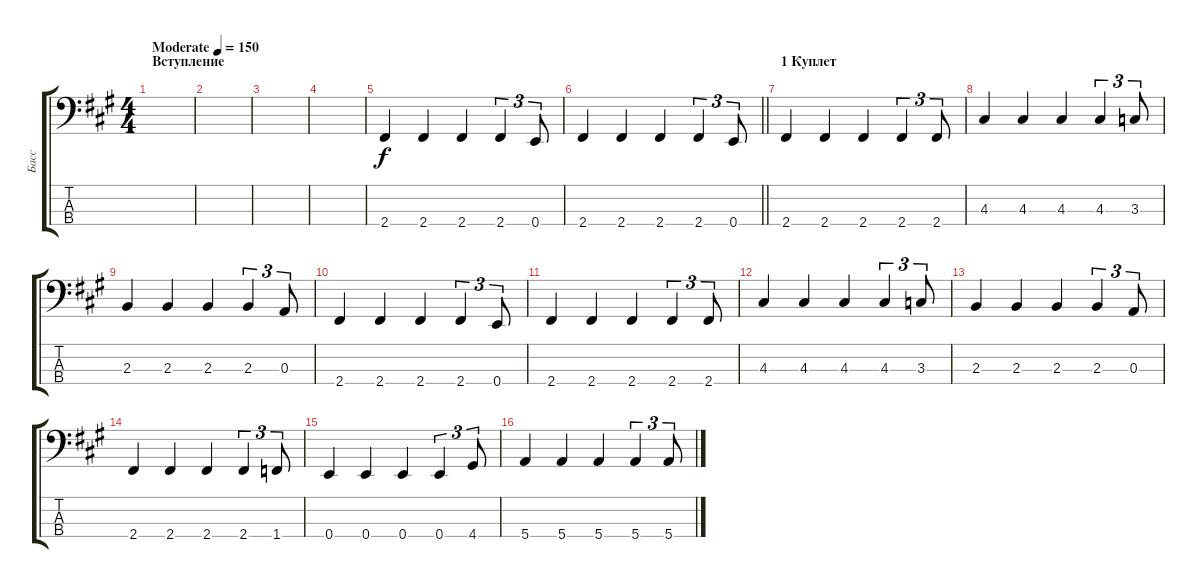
\track ("Басс" "Басс") {instrument electricbassfinger}
\staff {score tabs}
\tuning (G2 D2 A1 E1) {hide}
\ts (4 4)
\section ("" "Вступление")
\tempo (150 "Moderate")
\clef f4
\ks f#minor
|
|
|
|
2.4.4 2.4.4 2.4.4 2.4.4{tu (3 2)} 0.4.8{tu (3 2)} |
\barLineRight lightlight
2.4.4 2.4.4 2.4.4 2.4.4{tu (3 2)} 0.4.8{tu (3 2)} |
\section ("" "1 Куплет")
2.4.4 2.4.4 2.4.4 2.4.4{tu (3 2)} 2.4.8{tu (3 2)} |
4.3.4 4.3.4 4.3.4 4.3.4{tu (3 2)} 3.3.8{tu (3 2)} |
2.3.4 2.3.4 2.3.4 2.3.4{tu (3 2)} 0.3.8{tu (3 2)} |
2.4.4 2.4.4 2.4.4 2.4.4{tu (3 2)} 0.4.8{tu (3 2)} |
2.4.4 2.4.4 2.4.4 2.4.4{tu (3 2)} 2.4.8{tu (3 2)} |
4.3.4 4.3.4 4.3.4 4.3.4{tu (3 2)} 3.3.8{tu (3 2)} |
2.3.4 2.3.4 2.3.4 2.3.4{tu (3 2)} 0.3.8{tu (3 2)} |
2.4.4 2.4.4 2.4.4 2.4.4{tu (3 2)} 1.4.8{tu (3 2)} |
0.4.4 0.4.4 0.4.4 0.4.4{tu (3 2)} 4.4.8{tu (3 2)} |
5.4.4 5.4.4 5.4.4 5.4.4{tu (3 2)} 5.4.8{tu (3 2)}
